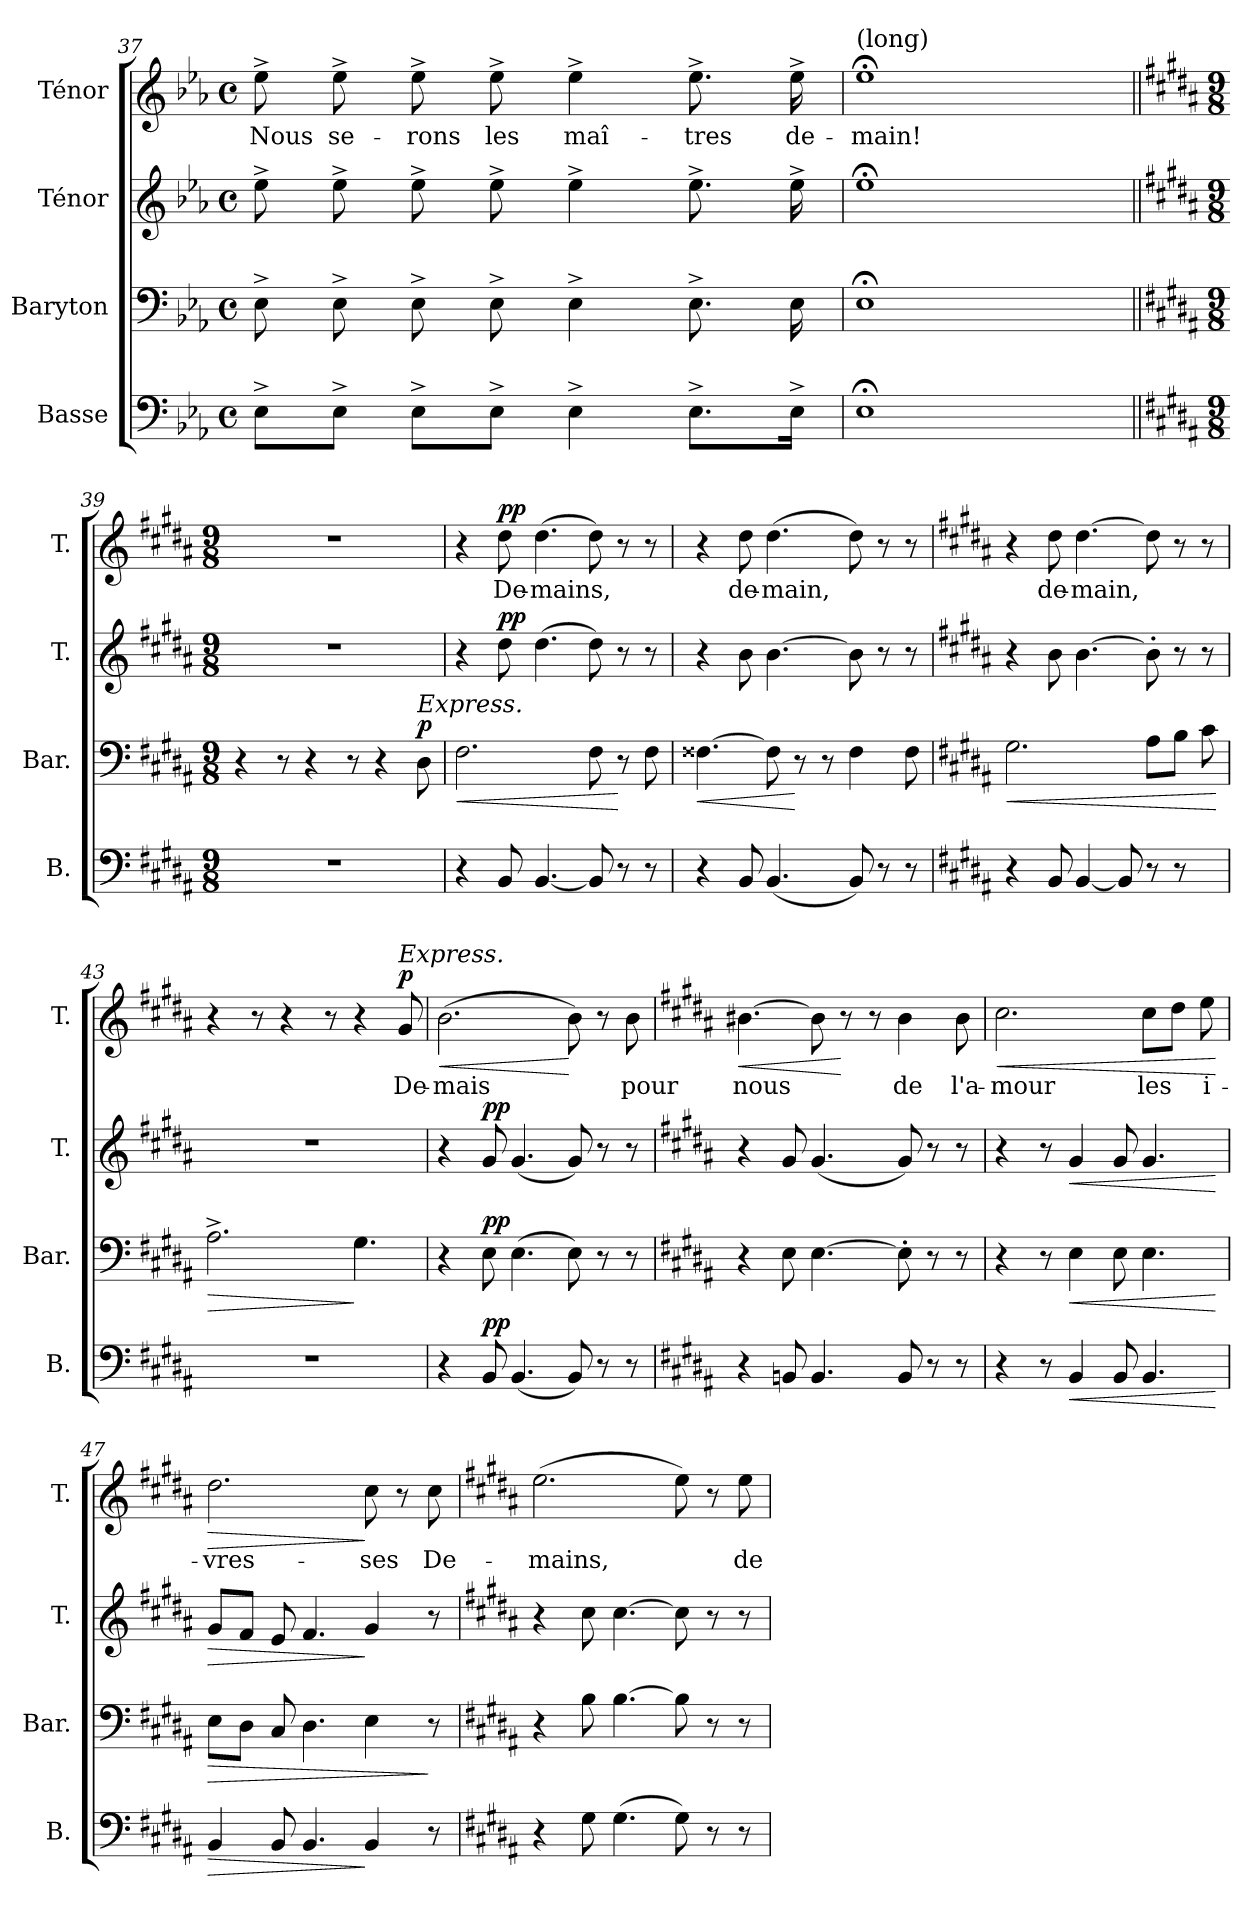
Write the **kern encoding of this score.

**kern	**dynam	**kern	**dynam	**kern	**dynam	**kern	**text	**dynam
*part4	*part4	*part3	*part3	*part2	*part2	*part1	*part1	*part1
*staff4	*staff4	*staff3	*staff3	*staff2	*staff2	*staff1	*staff1	*staff1
*I"Basse	*	*I"Baryton	*	*I"Ténor	*	*I"Ténor	*	*
*I'B.	*	*I'Bar.	*	*I'T.	*	*I'T.	*	*
*clefF4	*	*clefF4	*	*clefG2	*	*clefG2	*	*
*k[b-e-a-]	*	*k[b-e-a-]	*	*k[b-e-a-]	*	*k[b-e-a-]	*	*
*M4/4	*	*M4/4	*	*M4/4	*	*M4/4	*	*
*met(c)	*	*met(c)	*	*met(c)	*	*met(c)	*	*
=37	=37	=37	=37	=37	=37	=37	=37	=37
!	!	!	!	!	!	!	!LO:LY:b	!
8E-^\L	.	8E-^\	.	8ee-^\	.	8ee-^\	Nous	.
!	!	!	!	!	!	!	!LO:LY:b	!
8E-^\J	.	8E-^\	.	8ee-^\	.	8ee-^\	se-	.
!	!	!	!	!	!	!	!LO:LY:b	!
8E-^\L	.	8E-^\	.	8ee-^\	.	8ee-^\	-rons	.
!	!	!	!	!	!	!	!LO:LY:b	!
8E-^\J	.	8E-^\	.	8ee-^\	.	8ee-^\	les	.
!	!	!	!	!	!	!	!LO:LY:b	!
4E-^\	.	4E-^\	.	4ee-^\	.	4ee-^\	maî-	.
!	!	!	!	!	!	!	!LO:LY:b	!
8.E-^\L	.	8.E-^\	.	8.ee-^\	.	8.ee-^\	-tres	.
!	!	!	!	!	!	!	!LO:LY:b	!
16E-^\Jk	.	16E-\	.	16ee-^\	.	16ee-^\	de-	.
=38	=38	=38	=38	=38	=38	=38	=38	=38
!	!	!	!	!	!	!LO:TX:a:t=(long)	!	!
!	!	!	!	!	!	!	!LO:LY:b	!
1E-;<	.	1E-;<	.	1ee-;<	.	1ee-;<	-main!	.
=39||	=39||	=39||	=39||	=39||	=39||	=39||	=39||	=39||
*k[f#c#g#d#a#]	*	*k[f#c#g#d#a#]	*	*k[f#c#g#d#a#]	*	*k[f#c#g#d#a#]	*	*
*M9/8	*	*M9/8	*	*M9/8	*	*M9/8	*	*
8%9r	.	4r	.	8%9r	.	8%9r	.	.
.	.	8r	.	.	.	.	.	.
.	.	4r	.	.	.	.	.	.
.	.	8r	.	.	.	.	.	.
.	.	4r	.	.	.	.	.	.
!	!	!LO:TX:a:i:t=Express.	!	!	!	!	!	!
!	!	!	!LO:DY:a	!	!	!	!	!
.	.	8D#\	p	.	.	.	.	.
=40	=40	=40	=40	=40	=40	=40	=40	=40
!	!	!	!LO:HP:b	!	!	!	!	!
4r	.	2.F#\	<	4r	.	4r	.	.
!	!	!	!	!	!LO:DY:a	!	!LO:LY:b	!LO:DY:a
8BB/	.	.	.	8dd#\	pp	8dd#\	De-	pp
!	!	!	!	!	!	!	!LO:LY:b	!
[4.BB/	.	.	.	(>4.dd#\	.	(>4.dd#\	-mains,	.
8BB/]	.	8F#\	.	8dd#\)	.	8dd#\)	.	.
8r	.	8r	[	8r	.	8r	.	.
8r	.	8F#\	.	8r	.	8r	.	.
=41	=41	=41	=41	=41	=41	=41	=41	=41
!	!	!	!LO:HP:b	!	!	!	!	!
4r	.	[4.F##X\	<	4r	.	4r	.	.
!	!	!	!	!	!	!	!LO:LY:b	!
8BB/	.	.	.	8b\	.	8dd#\	de-	.
!	!	!	!	!	!	!	!LO:LY:b	!
(<4.BB/	.	8F##\]	.	[4.b\	.	(>4.dd#\	-main,	.
.	.	8r	[	.	.	.	.	.
.	.	8r	.	.	.	.	.	.
8BB/)	.	4F##\	.	8b\]	.	8dd#\)	.	.
8r	.	.	.	8r	.	8r	.	.
8r	.	8F##\	.	8r	.	8r	.	.
=42	=42	=42	=42	=42	=42	=42	=42	=42
*k[f#c#g#d#a#]	*	*k[f#c#g#d#a#]	*	*k[f#c#g#d#a#]	*	*k[f#c#g#d#a#]	*	*
!	!	!	!LO:HP:b	!	!	!	!	!
4r	.	2.G#\	<	4r	.	4r	.	.
!	!	!	!	!	!	!	!LO:LY:b	!
8BB/	.	.	.	8b\	.	8dd#\	de-	.
!	!	!	!	!	!	!	!LO:LY:b	!
[4BB/	.	.	.	[4.b\	.	[4.dd#\	-main,	.
8BB/]	.	.	.	.	.	.	.	.
8r	.	8A#\L	.	8b'\]	.	8dd#\]	.	.
8r	.	8B\J	.	8r	.	8r	.	.
8ryy	.	8c#\	.	8r	.	8r	.	.
.	.	.	[	.	.	.	.	.
=43	=43	=43	=43	=43	=43	=43	=43	=43
!	!	!	!LO:HP:b	!	!	!	!	!
8%9r	.	2.A#^\	>	8%9r	.	4r	.	.
.	.	.	.	.	.	8r	.	.
.	.	.	.	.	.	4r	.	.
.	.	.	.	.	.	8r	.	.
.	.	4.G#\	]	.	.	4r	.	.
!	!	!	!	!	!	!LO:TX:a:i:t=Express.	!	!
!	!	!	!	!	!	!	!LO:LY:b	!LO:DY:a
.	.	.	.	.	.	8g#/	De-	p
=44	=44	=44	=44	=44	=44	=44	=44	=44
!	!	!	!	!	!	!	!LO:LY:b	!LO:HP:b
4r	.	4r	.	4r	.	(>2.b\	-mais	<
!	!LO:DY:a	!	!LO:DY:a	!	!LO:DY:a	!	!	!
8BB/	pp	8E\	pp	8g#/	pp	.	.	.
(<4.BB/	.	(>4.E\	.	(<4.g#/	.	.	.	.
8BB/)	.	8E\)	.	8g#/)	.	8b\)	.	[
8r	.	8r	.	8r	.	8r	.	.
!	!	!	!	!	!	!	!LO:LY:b	!
8r	.	8r	.	8r	.	8b\	pour	.
=45	=45	=45	=45	=45	=45	=45	=45	=45
*k[f#c#g#d#a#]	*	*k[f#c#g#d#a#]	*	*k[f#c#g#d#a#]	*	*k[f#c#g#d#a#]	*	*
!	!	!	!	!	!	!	!LO:LY:b	!LO:HP:b
4r	.	4r	.	4r	.	[4.b#X\	nous	<
8BBn/	.	8E\	.	8g#/	.	.	.	.
4.BB/	.	[4.E\	.	(<4.g#/	.	8b#\]	.	.
.	.	.	.	.	.	8r	.	[
.	.	.	.	.	.	8r	.	.
!	!	!	!	!	!	!	!LO:LY:b	!
8BB/	.	8E'\]	.	8g#/)	.	4b#\	de	.
8r	.	8r	.	8r	.	.	.	.
!	!	!	!	!	!	!	!LO:LY:b	!
8r	.	8r	.	8r	.	8b#\	l'a-	.
=46	=46	=46	=46	=46	=46	=46	=46	=46
!	!	!	!	!	!	!	!LO:LY:b	!LO:HP:b
4r	.	4r	.	4r	.	2.cc#\	-mour	<
8r	.	8r	.	8r	.	.	.	.
!	!LO:HP:b	!	!LO:HP:b	!	!LO:HP:b	!	!	!
4BB/	<	4E\	<	4g#/	<	.	.	.
8BB/	.	8E\	.	8g#/	.	.	.	.
!	!	!	!	!	!	!	!LO:LY:b	!
4.BB/	.	4.E\	.	4.g#/	.	8cc#\L	les	.
.	.	.	.	.	.	8dd#\J	.	.
!	!	!	!	!	!	!	!LO:LY:b	!
.	.	.	.	.	.	8ee\	i-	.
.	[	.	[	.	[	.	.	[
=47	=47	=47	=47	=47	=47	=47	=47	=47
!	!LO:HP:b	!	!LO:HP:b	!	!LO:HP:b	!	!LO:LY:b	!LO:HP:b
4BB/	>	8E\L	>	8g#/L	>	2.dd#\	-vres-	>
.	.	8D#\J	.	8f#/J	.	.	.	.
8BB/	.	8C#/	.	8e/	.	.	.	.
4.BB/	.	4.D#\	.	4.f#/	.	.	.	.
!	!	!	!	!	!	!	!LO:LY:b	!
4BB/	]	4E\	.	4g#/	]	8cc#\	-ses	]
.	.	.	.	.	.	8r	.	.
!	!	!	!	!	!	!	!LO:LY:b	!
8r	.	8r	]	8r	.	8cc#\	De-	.
=48	=48	=48	=48	=48	=48	=48	=48	=48
*k[f#c#g#d#a#]	*	*k[f#c#g#d#a#]	*	*k[f#c#g#d#a#]	*	*k[f#c#g#d#a#]	*	*
!	!	!	!	!	!	!	!LO:LY:b	!
4r	.	4r	.	4r	.	(>2.ee\	-mains,	.
8G#\	.	8B\	.	8cc#\	.	.	.	.
(>4.G#\	.	[4.B\	.	[4.cc#\	.	.	.	.
8G#\)	.	8B\]	.	8cc#\]	.	8ee\)	.	.
8r	.	8r	.	8r	.	8r	.	.
!	!	!	!	!	!	!	!LO:LY:b	!
8r	.	8r	.	8r	.	8ee\	de-	.
=	=	=	=	=	=	=	=	=
*-	*-	*-	*-	*-	*-	*-	*-	*-
